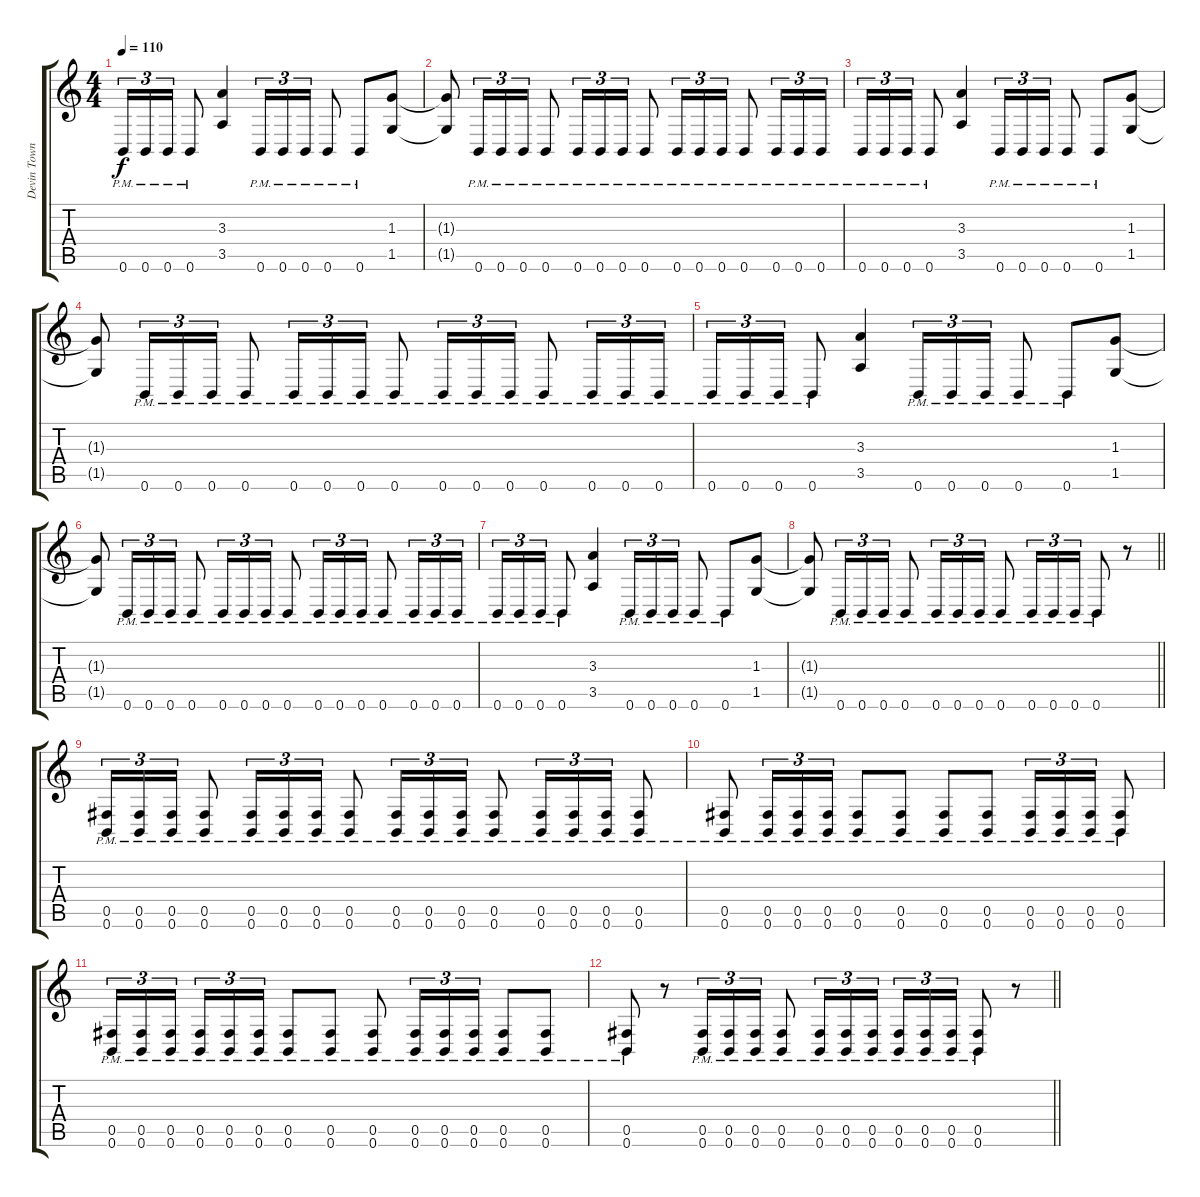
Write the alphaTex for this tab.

\track ("Devin Townsend" "Devin Town") {instrument distortionguitar}
\staff {score tabs}
\tuning (Eb4 B3 Gb3 B2 Gb2 B1) {hide}
\ts (4 4)
\tempo 110
\clef g2
\ks c
0.6{pm}.16{tu (3 2) dy f} 0.6{pm}.16{tu (3 2)} 0.6{pm}.16{tu (3 2)} 0.6{pm}.8 (3.3 3.5).4 0.6{pm}.16{tu (3 2)} 0.6{pm}.16{tu (3 2)} 0.6{pm}.16{tu (3 2)} 0.6{pm}.8 0.6{pm}.8 (1.3 1.5).8 |
(1.3{t} 1.5{t}).8 0.6{pm}.16{tu (3 2)} 0.6{pm}.16{tu (3 2)} 0.6{pm}.16{tu (3 2)} 0.6{pm}.8 0.6{pm}.16{tu (3 2)} 0.6{pm}.16{tu (3 2)} 0.6{pm}.16{tu (3 2)} 0.6{pm}.8 0.6{pm}.16{tu (3 2)} 0.6{pm}.16{tu (3 2)} 0.6{pm}.16{tu (3 2)} 0.6{pm}.8 0.6{pm}.16{tu (3 2)} 0.6{pm}.16{tu (3 2)} 0.6{pm}.16{tu (3 2)} |
0.6{pm}.16{tu (3 2)} 0.6{pm}.16{tu (3 2)} 0.6{pm}.16{tu (3 2)} 0.6{pm}.8 (3.3 3.5).4 0.6{pm}.16{tu (3 2)} 0.6{pm}.16{tu (3 2)} 0.6{pm}.16{tu (3 2)} 0.6{pm}.8 0.6{pm}.8 (1.3 1.5).8 |
(1.3{t} 1.5{t}).8 0.6{pm}.16{tu (3 2)} 0.6{pm}.16{tu (3 2)} 0.6{pm}.16{tu (3 2)} 0.6{pm}.8 0.6{pm}.16{tu (3 2)} 0.6{pm}.16{tu (3 2)} 0.6{pm}.16{tu (3 2)} 0.6{pm}.8 0.6{pm}.16{tu (3 2)} 0.6{pm}.16{tu (3 2)} 0.6{pm}.16{tu (3 2)} 0.6{pm}.8 0.6{pm}.16{tu (3 2)} 0.6{pm}.16{tu (3 2)} 0.6{pm}.16{tu (3 2)} |
0.6{pm}.16{tu (3 2)} 0.6{pm}.16{tu (3 2)} 0.6{pm}.16{tu (3 2)} 0.6{pm}.8 (3.3 3.5).4 0.6{pm}.16{tu (3 2)} 0.6{pm}.16{tu (3 2)} 0.6{pm}.16{tu (3 2)} 0.6{pm}.8 0.6{pm}.8 (1.3 1.5).8 |
(1.3{t} 1.5{t}).8 0.6{pm}.16{tu (3 2)} 0.6{pm}.16{tu (3 2)} 0.6{pm}.16{tu (3 2)} 0.6{pm}.8 0.6{pm}.16{tu (3 2)} 0.6{pm}.16{tu (3 2)} 0.6{pm}.16{tu (3 2)} 0.6{pm}.8 0.6{pm}.16{tu (3 2)} 0.6{pm}.16{tu (3 2)} 0.6{pm}.16{tu (3 2)} 0.6{pm}.8 0.6{pm}.16{tu (3 2)} 0.6{pm}.16{tu (3 2)} 0.6{pm}.16{tu (3 2)} |
0.6{pm}.16{tu (3 2)} 0.6{pm}.16{tu (3 2)} 0.6{pm}.16{tu (3 2)} 0.6{pm}.8 (3.3 3.5).4 0.6{pm}.16{tu (3 2)} 0.6{pm}.16{tu (3 2)} 0.6{pm}.16{tu (3 2)} 0.6{pm}.8 0.6{pm}.8 (1.3 1.5).8 |
\barLineRight lightlight
(1.3{t} 1.5{t}).8 0.6{pm}.16{tu (3 2)} 0.6{pm}.16{tu (3 2)} 0.6{pm}.16{tu (3 2)} 0.6{pm}.8 0.6{pm}.16{tu (3 2)} 0.6{pm}.16{tu (3 2)} 0.6{pm}.16{tu (3 2)} 0.6{pm}.8 0.6{pm}.16{tu (3 2)} 0.6{pm}.16{tu (3 2)} 0.6{pm}.16{tu (3 2)} 0.6{pm}.8 r.8 |
(0.5{pm} 0.6{pm}).16{tu (3 2)} (0.5{pm} 0.6{pm}).16{tu (3 2)} (0.5{pm} 0.6{pm}).16{tu (3 2)} (0.5{pm} 0.6{pm}).8 (0.5{pm} 0.6{pm}).16{tu (3 2)} (0.5{pm} 0.6{pm}).16{tu (3 2)} (0.5{pm} 0.6{pm}).16{tu (3 2)} (0.5{pm} 0.6{pm}).8 (0.5{pm} 0.6{pm}).16{tu (3 2)} (0.5{pm} 0.6{pm}).16{tu (3 2)} (0.5{pm} 0.6{pm}).16{tu (3 2)} (0.5{pm} 0.6{pm}).8 (0.5{pm} 0.6{pm}).16{tu (3 2)} (0.5{pm} 0.6{pm}).16{tu (3 2)} (0.5{pm} 0.6{pm}).16{tu (3 2)} (0.5{pm} 0.6{pm}).8 |
(0.5{pm} 0.6{pm}).8 (0.5{pm} 0.6{pm}).16{tu (3 2)} (0.5{pm} 0.6{pm}).16{tu (3 2)} (0.5{pm} 0.6{pm}).16{tu (3 2)} (0.5{pm} 0.6{pm}).8 (0.5{pm} 0.6{pm}).8 (0.5{pm} 0.6{pm}).8 (0.5{pm} 0.6{pm}).8 (0.5{pm} 0.6{pm}).16{tu (3 2)} (0.5{pm} 0.6{pm}).16{tu (3 2)} (0.5{pm} 0.6{pm}).16{tu (3 2)} (0.5{pm} 0.6{pm}).8 |
(0.5{pm} 0.6{pm}).16{tu (3 2)} (0.5{pm} 0.6{pm}).16{tu (3 2)} (0.5{pm} 0.6{pm}).16{tu (3 2) beam splitsecondary} (0.5{pm} 0.6{pm}).16{tu (3 2)} (0.5{pm} 0.6{pm}).16{tu (3 2)} (0.5{pm} 0.6{pm}).16{tu (3 2)} (0.5{pm} 0.6{pm}).8 (0.5{pm} 0.6{pm}).8 (0.5{pm} 0.6{pm}).8 (0.5{pm} 0.6{pm}).16{tu (3 2)} (0.5{pm} 0.6{pm}).16{tu (3 2)} (0.5{pm} 0.6{pm}).16{tu (3 2)} (0.5{pm} 0.6{pm}).8 (0.5{pm} 0.6{pm}).8 |
\barLineRight lightlight
(0.5{pm} 0.6{pm}).8 r.8 (0.5{pm} 0.6{pm}).16{tu (3 2)} (0.5{pm} 0.6{pm}).16{tu (3 2)} (0.5{pm} 0.6{pm}).16{tu (3 2)} (0.5{pm} 0.6{pm}).8 (0.5{pm} 0.6{pm}).16{tu (3 2)} (0.5{pm} 0.6{pm}).16{tu (3 2)} (0.5{pm} 0.6{pm}).16{tu (3 2) beam splitsecondary} (0.5{pm} 0.6{pm}).16{tu (3 2)} (0.5{pm} 0.6{pm}).16{tu (3 2)} (0.5{pm} 0.6{pm}).16{tu (3 2)} (0.5{pm} 0.6{pm}).8 r.8
